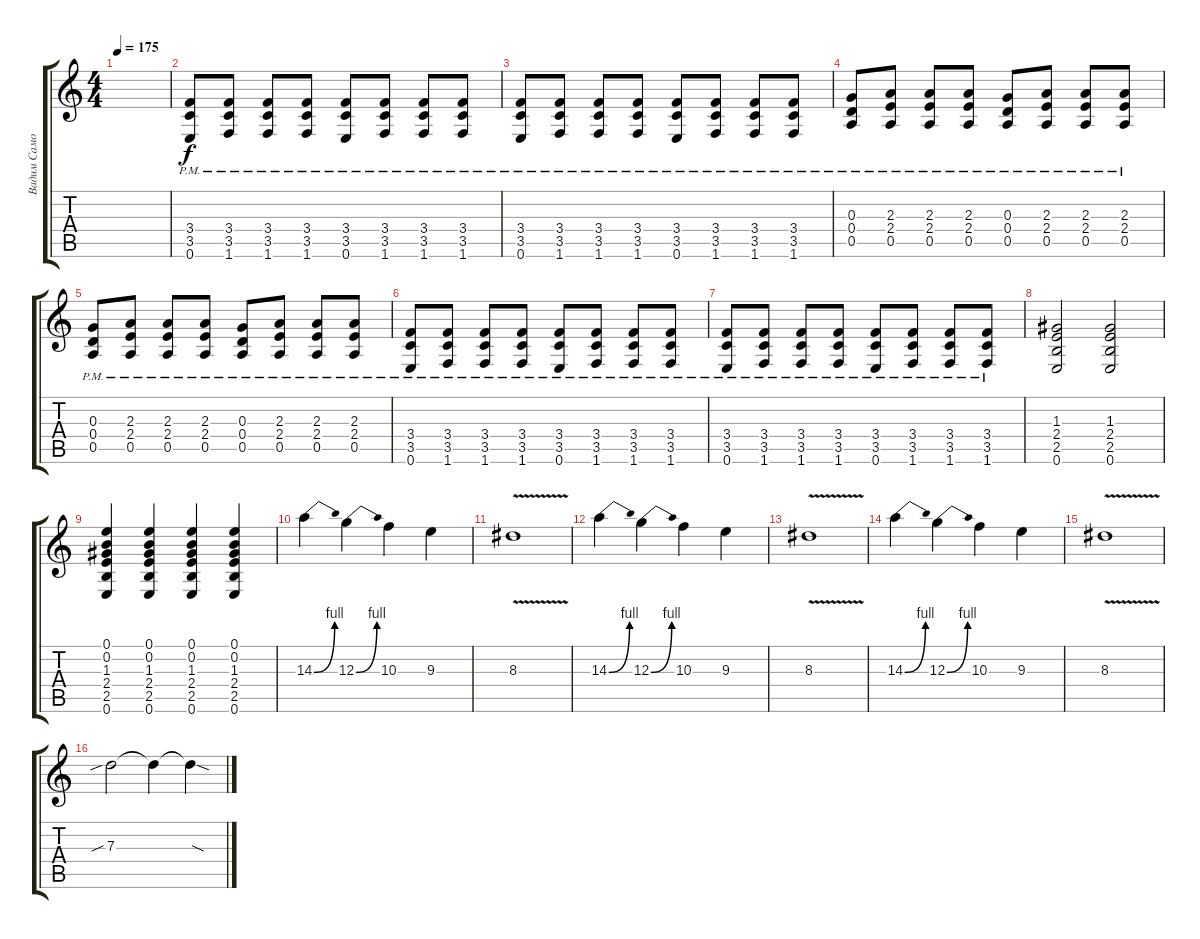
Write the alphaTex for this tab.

\track ("Вадим Самойлов" "Вадим Само") {instrument overdrivenguitar}
\staff {score tabs}
\tuning (E4 B3 G3 D3 A2 E2) {hide}
\ts (4 4)
\tempo 175
\clef g2
\ks c
|
(3.4{pm} 3.5{pm} 0.6{pm}).8 (3.4{pm} 3.5{pm} 1.6{pm}).8 (3.4{pm} 3.5{pm} 1.6{pm}).8 (3.4{pm} 3.5{pm} 1.6{pm}).8 (3.4{pm} 3.5{pm} 0.6{pm}).8 (3.4{pm} 3.5{pm} 1.6{pm}).8 (3.4{pm} 3.5{pm} 1.6{pm}).8 (3.4{pm} 3.5{pm} 1.6{pm}).8 |
(3.4{pm} 3.5{pm} 0.6{pm}).8 (3.4{pm} 3.5{pm} 1.6{pm}).8 (3.4{pm} 3.5{pm} 1.6{pm}).8 (3.4{pm} 3.5{pm} 1.6{pm}).8 (3.4{pm} 3.5{pm} 0.6{pm}).8 (3.4{pm} 3.5{pm} 1.6{pm}).8 (3.4{pm} 3.5{pm} 1.6{pm}).8 (3.4{pm} 3.5{pm} 1.6{pm}).8 |
(0.3{pm} 0.4{pm} 0.5{pm}).8 (2.3{pm} 2.4{pm} 0.5{pm}).8 (2.3{pm} 2.4{pm} 0.5{pm}).8 (2.3{pm} 2.4{pm} 0.5{pm}).8 (0.3{pm} 0.4{pm} 0.5{pm}).8 (2.3{pm} 2.4{pm} 0.5{pm}).8 (2.3{pm} 2.4{pm} 0.5{pm}).8 (2.3{pm} 2.4{pm} 0.5{pm}).8 |
(0.3{pm} 0.4{pm} 0.5{pm}).8 (2.3{pm} 2.4{pm} 0.5{pm}).8 (2.3{pm} 2.4{pm} 0.5{pm}).8 (2.3{pm} 2.4{pm} 0.5{pm}).8 (0.3{pm} 0.4{pm} 0.5{pm}).8 (2.3{pm} 2.4{pm} 0.5{pm}).8 (2.3{pm} 2.4{pm} 0.5{pm}).8 (2.3{pm} 2.4{pm} 0.5{pm}).8 |
(3.4{pm} 3.5{pm} 0.6{pm}).8 (3.4{pm} 3.5{pm} 1.6{pm}).8 (3.4{pm} 3.5{pm} 1.6{pm}).8 (3.4{pm} 3.5{pm} 1.6{pm}).8 (3.4{pm} 3.5{pm} 0.6{pm}).8 (3.4{pm} 3.5{pm} 1.6{pm}).8 (3.4{pm} 3.5{pm} 1.6{pm}).8 (3.4{pm} 3.5{pm} 1.6{pm}).8 |
(3.4{pm} 3.5{pm} 0.6{pm}).8 (3.4{pm} 3.5{pm} 1.6{pm}).8 (3.4{pm} 3.5{pm} 1.6{pm}).8 (3.4{pm} 3.5{pm} 1.6{pm}).8 (3.4{pm} 3.5{pm} 0.6{pm}).8 (3.4{pm} 3.5{pm} 1.6{pm}).8 (3.4{pm} 3.5{pm} 1.6{pm}).8 (3.4{pm} 3.5{pm} 1.6{pm}).8 |
(1.3 2.4 2.5 0.6).2 (1.3 2.4 2.5 0.6).2 |
(0.1 0.2 1.3 2.4 2.5 0.6).4 (0.1 0.2 1.3 2.4 2.5 0.6).4 (0.1 0.2 1.3 2.4 2.5 0.6).4 (0.1 0.2 1.3 2.4 2.5 0.6).4 |
14.3{be (bend 0 0 60 4)}.4 12.3{be (bend 0 0 60 4)}.4 10.3.4 9.3.4 |
8.3{v}.1 |
14.3{be (bend 0 0 60 4)}.4 12.3{be (bend 0 0 60 4)}.4 10.3.4 9.3.4 |
8.3{v}.1 |
14.3{be (bend 0 0 60 4)}.4 12.3{be (bend 0 0 60 4)}.4 10.3.4 9.3.4 |
8.3{v}.1 |
7.3{sib}.2 7.3{t}.4 7.3{sod t}.4
